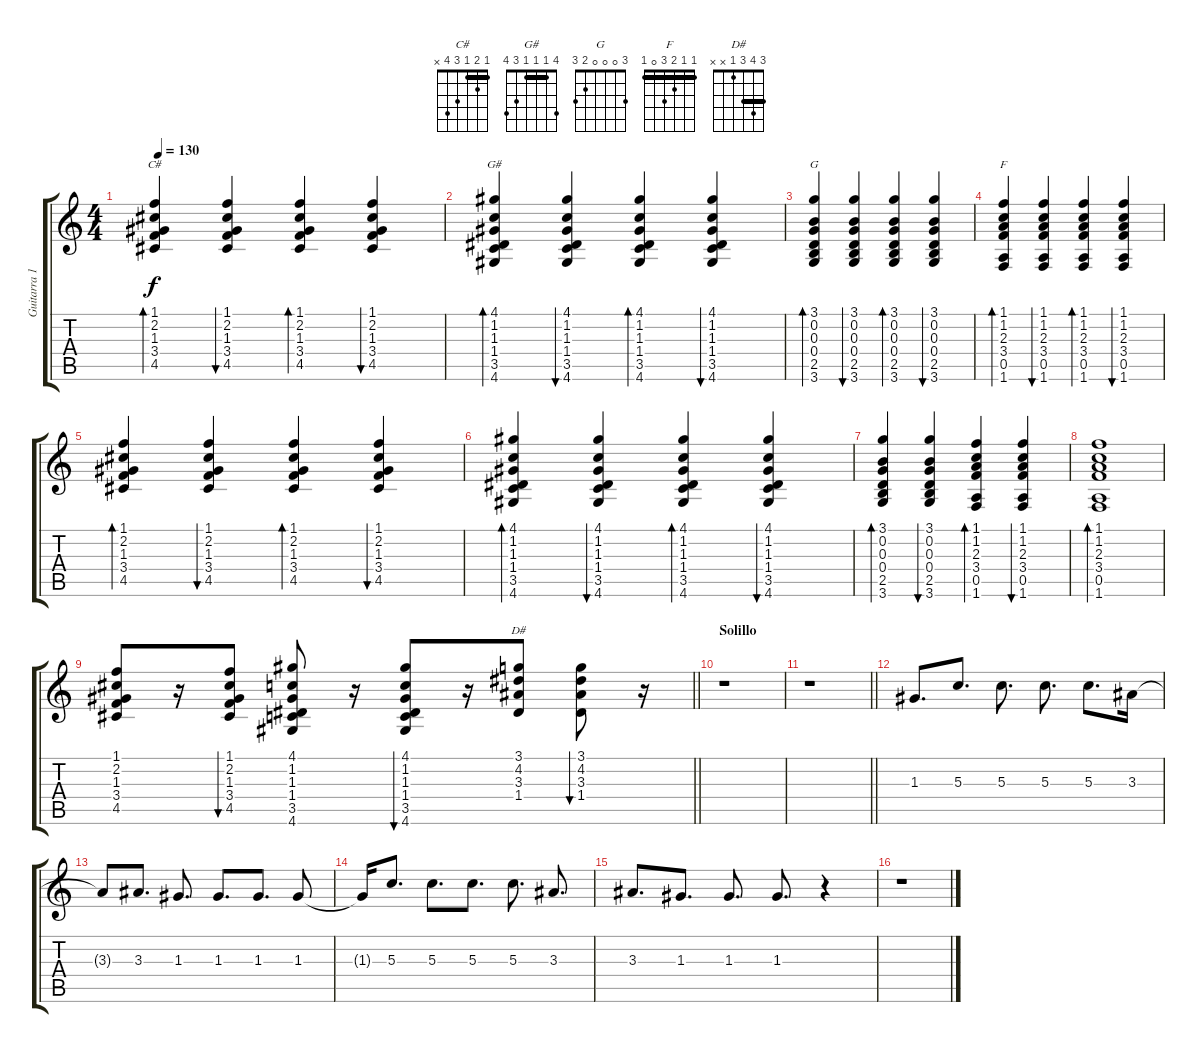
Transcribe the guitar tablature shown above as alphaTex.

\track ("Guitarra 1" "Guitarra 1") {instrument distortionguitar}
\staff {score tabs}
\tuning (E4 B3 G3 D3 A2 E2) {hide}
\chord ("C#" 1 2 1 3 4 x) {barre 1}
\chord ("G#" 4 1 1 1 3 4) {barre 1}
\chord ("G" 3 0 0 0 2 3)
\chord ("F" 1 1 2 3 0 1) {barre 1}
\chord ("D#" 3 4 3 1 x x) {barre 3}
\ts (4 4)
\tempo 130
\clef g2
\ks c
(1.1 2.2 1.3 3.4 4.5).4{bd 60 ch "C#" dy f} (1.1 2.2 1.3 3.4 4.5).4{bu 60} (1.1 2.2 1.3 3.4 4.5).4{bd 60} (1.1 2.2 1.3 3.4 4.5).4{bu 60} |
(4.1 1.2 1.3 1.4 3.5 4.6).4{bd 60 ch "G#"} (4.1 1.2 1.3 1.4 3.5 4.6).4{bu 60} (4.1 1.2 1.3 1.4 3.5 4.6).4{bd 60} (4.1 1.2 1.3 1.4 3.5 4.6).4{bu 60} |
(3.1 0.2 0.3 0.4 2.5 3.6).4{bd 60 ch "G"} (3.1 0.2 0.3 0.4 2.5 3.6).4{bu 60} (3.1 0.2 0.3 0.4 2.5 3.6).4{bd 60} (3.1 0.2 0.3 0.4 2.5 3.6).4{bu 60} |
(1.1 1.2 2.3 3.4 0.5 1.6).4{bd 60 ch "F"} (1.1 1.2 2.3 3.4 0.5 1.6).4{bu 60} (1.1 1.2 2.3 3.4 0.5 1.6).4{bd 60} (1.1 1.2 2.3 3.4 0.5 1.6).4{bu 60} |
(1.1 2.2 1.3 3.4 4.5).4{bd 60} (1.1 2.2 1.3 3.4 4.5).4{bu 60} (1.1 2.2 1.3 3.4 4.5).4{bd 60} (1.1 2.2 1.3 3.4 4.5).4{bu 60} |
(4.1 1.2 1.3 1.4 3.5 4.6).4{bd 60} (4.1 1.2 1.3 1.4 3.5 4.6).4{bu 60} (4.1 1.2 1.3 1.4 3.5 4.6).4{bd 60} (4.1 1.2 1.3 1.4 3.5 4.6).4{bu 60} |
(3.1 0.2 0.3 0.4 2.5 3.6).4{bd 60} (3.1 0.2 0.3 0.4 2.5 3.6).4{bu 60} (1.1 1.2 2.3 3.4 0.5 1.6).4{bd 60} (1.1 1.2 2.3 3.4 0.5 1.6).4{bu 60} |
(1.1 1.2 2.3 3.4 0.5 1.6).1{bd 60} |
\barLineRight lightlight
(1.1 2.2 1.3 3.4 4.5).8 r.16 (1.1 2.2 1.3 3.4 4.5).8{bu 60} (4.1 1.2 1.3 1.4 3.5 4.6).8 r.16 (4.1 1.2 1.3 1.4 3.5 4.6).8{bu 60} r.16 (3.1 4.2 3.3 1.4).8{ch "D#"} (3.1 4.2 3.3 1.4).8{bu 60} r.16 |
\section ("" "Solillo")
r.1 |
\barLineRight lightlight
r.1 |
\section ("" "")
1.3.8{d} 5.3.8{d} 5.3.8{d} 5.3.8{d} 5.3.8{d} 3.3.16 |
3.3{t}.8 3.3.8{d} 1.3.8{d} 1.3.8{d} 1.3.8{d} 1.3.8 |
1.3{t}.16 5.3.8{d} 5.3.8{d} 5.3.8{d} 5.3.8{d} 3.3.8{d} |
3.3.8{d} 1.3.8{d} 1.3.8{d} 1.3.8{d} r.4 |
r.1
